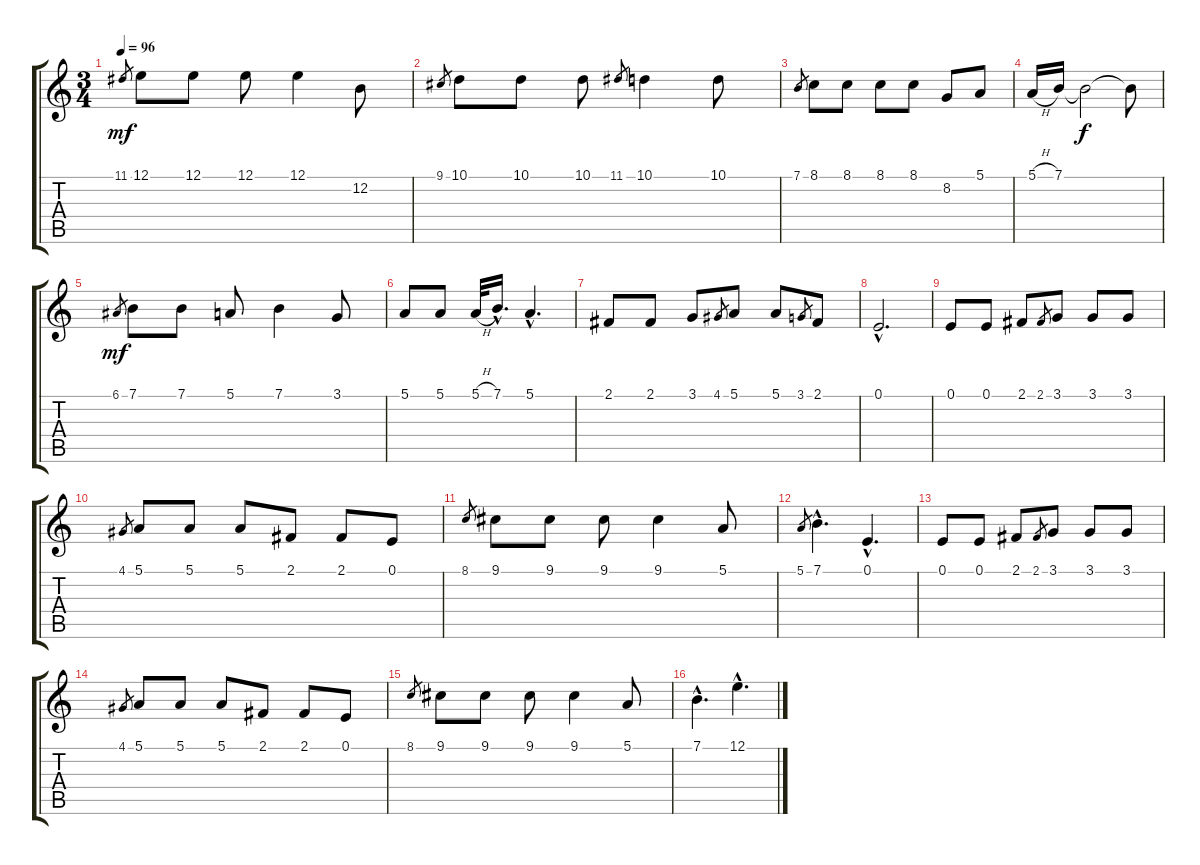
\track "" {instrument bagpipe}
\staff {score tabs}
\tuning (E4 B3 G3 D3 A2 E2) {hide}
\ts (3 4)
\tempo 96
\clef g2
\ks c
11.1.8{gr dy mf} 12.1.8 12.1.8 12.1.8 12.1.4 12.2.8 |
9.1.8{gr} 10.1.8 10.1.8 10.1.8 11.1.8{gr} 10.1.4 10.1.8 |
7.1.8{gr} 8.1.8 8.1.8 8.1.8 8.1.8 8.2.8 5.1.8 |
5.1{h}.16 7.1.16 7.1{t}.2{dy f} 7.1{t}.8 |
6.1.8{gr dy mf} 7.1.8 7.1.8 5.1.8 7.1.4 3.1.8 |
5.1.8 5.1.8 5.1{h}.32 7.1{hac}.16{d} 5.1{hac}.4{d} |
2.1.8 2.1.8 3.1.8 4.1.8{gr} 5.1.8 5.1.8 3.1.8{gr} 2.1.8 |
0.1{hac}.2{d} |
0.1.8 0.1.8 2.1.8 2.1.8{gr} 3.1.8 3.1.8 3.1.8 |
4.1.8{gr} 5.1.8 5.1.8 5.1.8 2.1.8 2.1.8 0.1.8 |
8.1.8{gr} 9.1.8 9.1.8 9.1.8 9.1.4 5.1.8 |
5.1.8{gr} 7.1{hac}.4{d} 0.1{hac}.4{d} |
0.1.8 0.1.8 2.1.8 2.1.8{gr} 3.1.8 3.1.8 3.1.8 |
4.1.8{gr} 5.1.8 5.1.8 5.1.8 2.1.8 2.1.8 0.1.8 |
8.1.8{gr} 9.1.8 9.1.8 9.1.8 9.1.4 5.1.8 |
7.1{hac}.4{d} 12.1{hac}.4{d}
